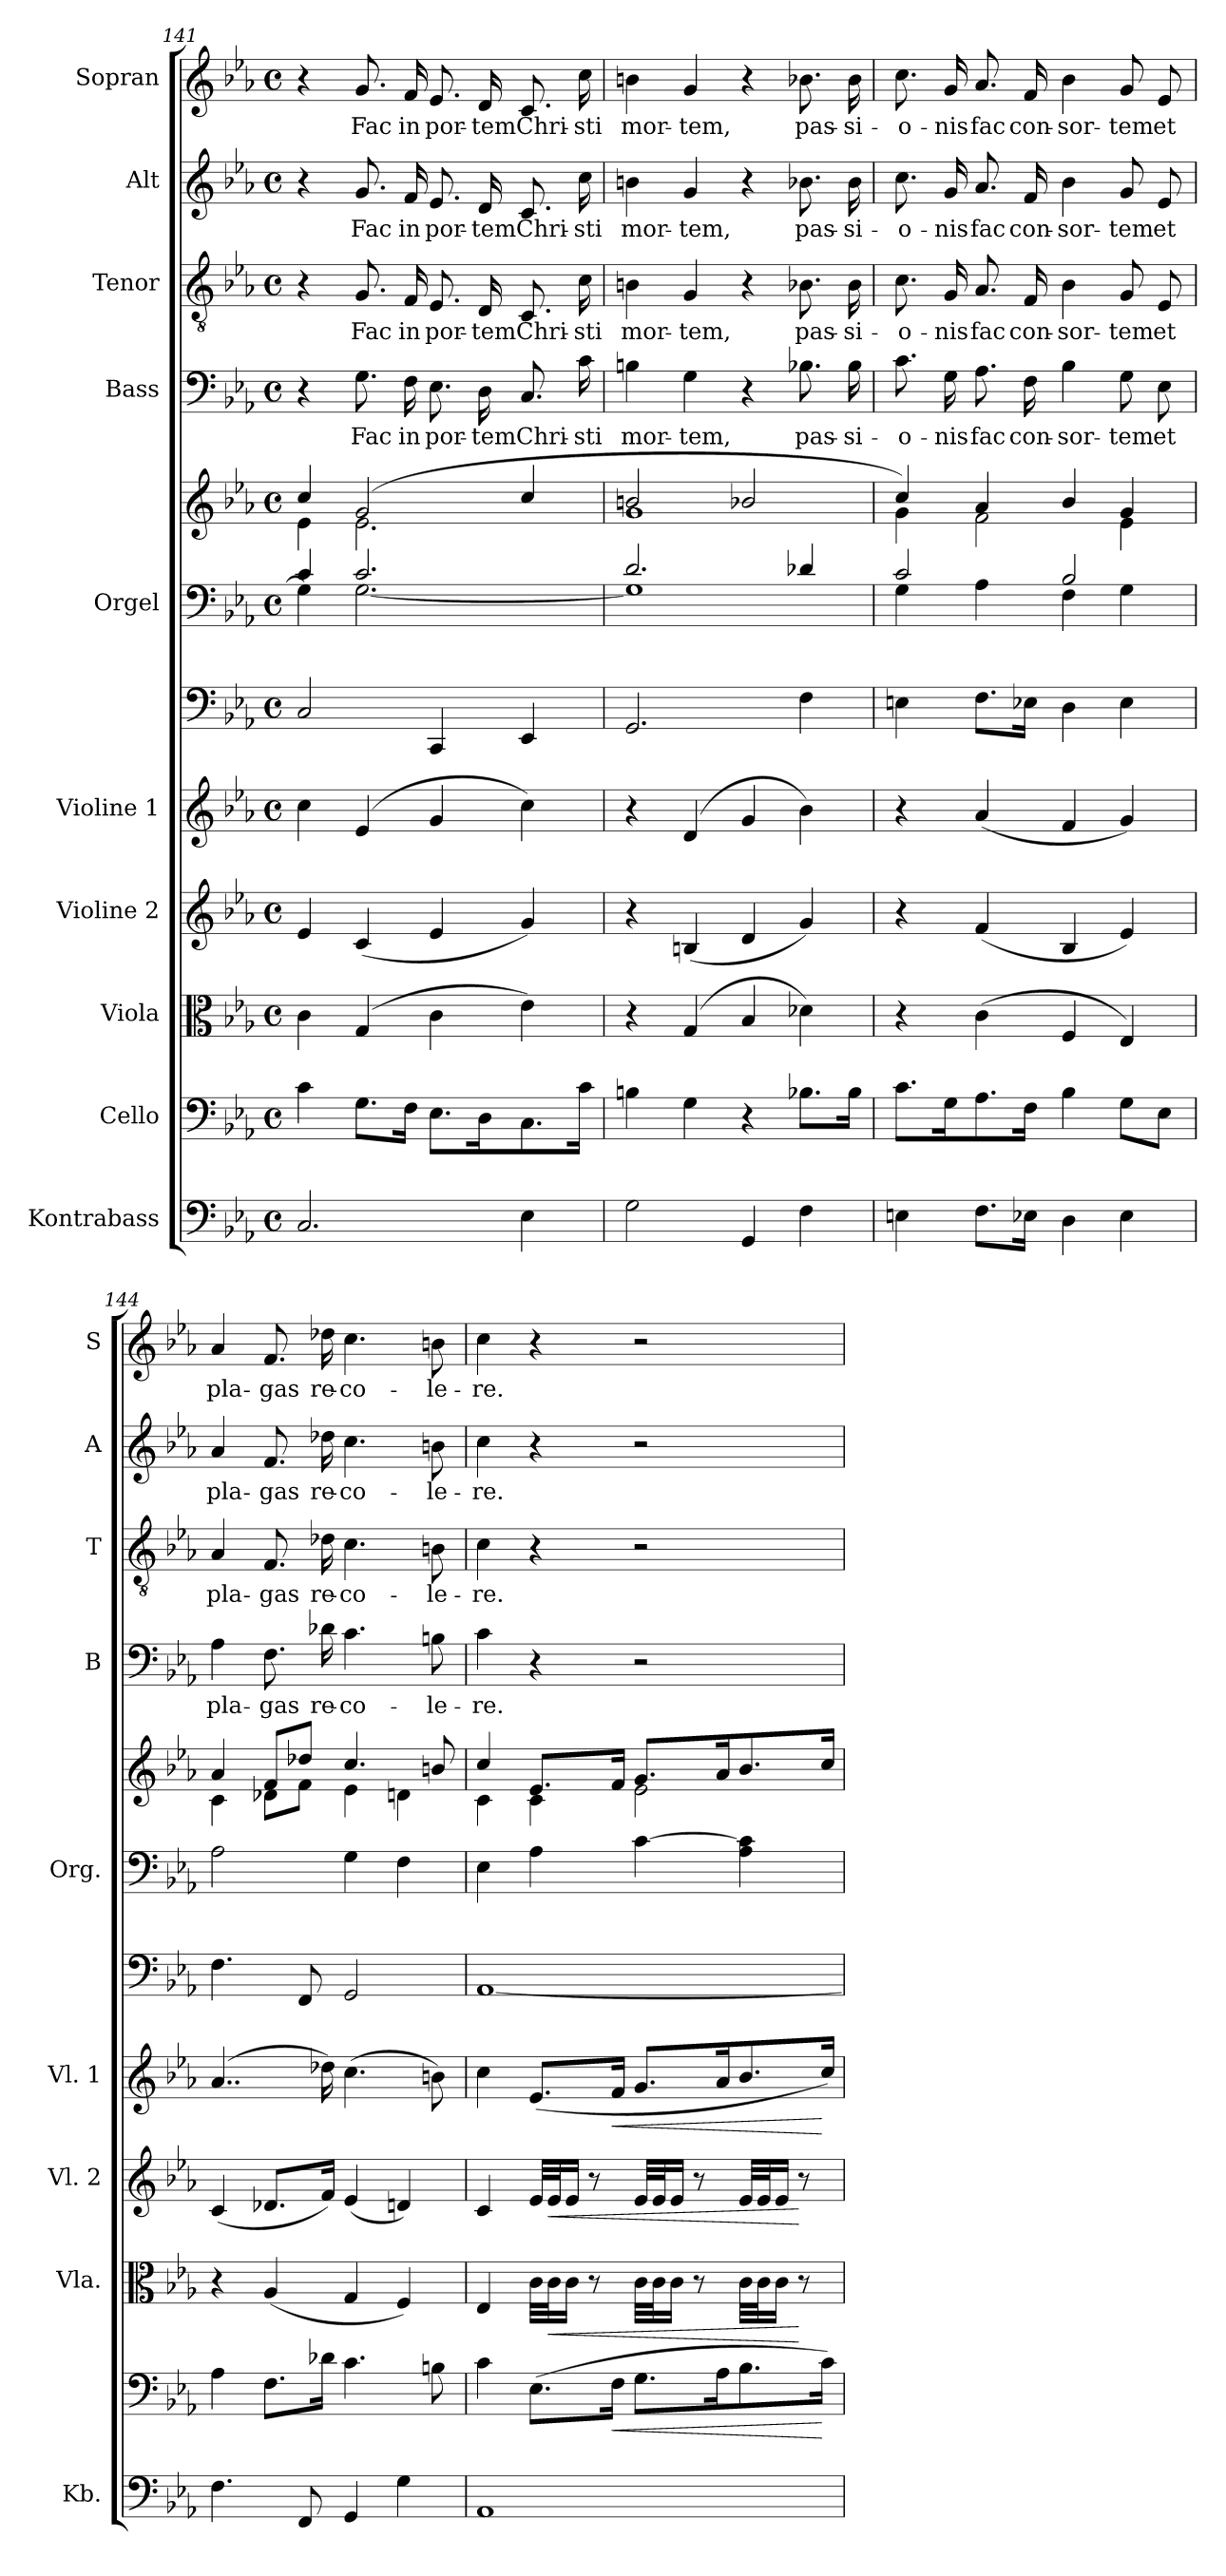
**kern	**kern	**dynam	**kern	**dynam	**kern	**dynam	**kern	**dynam	**kern	**kern	**kern	**kern	**text	**kern	**text	**kern	**text	**kern	**text
*part11	*part10	*part10	*part9	*part9	*part8	*part8	*part7	*part7	*part6	*part5	*part5	*part4	*part4	*part3	*part3	*part2	*part2	*part1	*part1
*staff12	*staff11	*staff11	*staff10	*staff10	*staff9	*staff9	*staff8	*staff8	*staff7	*staff6	*staff5	*staff4	*staff4	*staff3	*staff3	*staff2	*staff2	*staff1	*staff1
*I"Kontrabass	*I"Cello	*	*I"Viola	*	*I"Violine 2	*	*I"Violine 1	*	*	*I"Orgel	*	*I"Bass	*	*I"Tenor	*	*I"Alt	*	*I"Sopran	*
*I'Kb.	*	*	*I'Vla.	*	*I'Vl. 2	*	*I'Vl. 1	*	*	*I'Org.	*	*I'B	*	*I'T	*	*I'A	*	*I'S	*
*clefF4	*clefF4	*	*clefC3	*	*clefG2	*	*clefG2	*	*clefF4	*clefF4	*clefG2	*clefF4	*	*clefGv2	*	*clefG2	*	*clefG2	*
*ITrd7c12	*	*	*	*	*	*	*	*	*	*	*	*	*	*	*	*	*	*	*
*k[b-e-a-]	*k[b-e-a-]	*	*k[b-e-a-]	*	*k[b-e-a-]	*	*k[b-e-a-]	*	*k[b-e-a-]	*k[b-e-a-]	*k[b-e-a-]	*k[b-e-a-]	*	*k[b-e-a-]	*	*k[b-e-a-]	*	*k[b-e-a-]	*
*E-:	*E-:	*	*E-:	*	*E-:	*	*E-:	*	*E-:	*E-:	*E-:	*E-:	*	*E-:	*	*E-:	*	*E-:	*
*M4/4	*M4/4	*	*M4/4	*	*M4/4	*	*M4/4	*	*M4/4	*M4/4	*M4/4	*M4/4	*	*M4/4	*	*M4/4	*	*M4/4	*
*met(c)	*met(c)	*	*met(c)	*	*met(c)	*	*met(c)	*	*met(c)	*met(c)	*met(c)	*met(c)	*	*met(c)	*	*met(c)	*	*met(c)	*
=141	=141	=141	=141	=141	=141	=141	=141	=141	=141	=141	=141	=141	=141	=141	=141	=141	=141	=141	=141
*	*	*	*	*	*	*	*	*	*	*^	*^	*	*	*	*	*	*	*	*
2.CC/	4c\	.	4c\	.	4e-/	.	4cc\	.	2C/	4c/	4G\]	4cc/	4e-\	4r	.	4r	.	4r	.	4r	.
!	!	!	!	!	!	!	!	!	!	!	!	!	!	!	!LO:LY:b	!	!LO:LY:b	!	!LO:LY:b	!	!LO:LY:b
.	8.G\L	.	(4G/	.	(<4c/	.	(4e-/	.	.	2.c/	[<2.G\	(2g/	2.e-\	8.G\	Fac	8.G/	Fac	8.g/	Fac	8.g/	Fac
!	!	!	!	!	!	!	!	!	!	!	!	!	!	!	!LO:LY:b	!	!LO:LY:b	!	!LO:LY:b	!	!LO:LY:b
.	16F\Jk	.	.	.	.	.	.	.	.	.	.	.	.	16F\	in	16F/	in	16f/	in	16f/	in
!	!	!	!	!	!	!	!	!	!	!	!	!	!	!	!LO:LY:b	!	!LO:LY:b	!	!LO:LY:b	!	!LO:LY:b
.	8.E-\L	.	4c\	.	4e-/	.	4g/	.	4CC/	.	.	.	.	8.E-\	por-	8.E-/	por-	8.e-/	por-	8.e-/	por-
!	!	!	!	!	!	!	!	!	!	!	!	!	!	!	!LO:LY:b	!	!LO:LY:b	!	!LO:LY:b	!	!LO:LY:b
.	16D\k	.	.	.	.	.	.	.	.	.	.	.	.	16D\	-tem	16D/	-tem	16d/	-tem	16d/	-tem
!	!	!	!	!	!	!	!	!	!	!	!	!	!	!	!LO:LY:b	!	!LO:LY:b	!	!LO:LY:b	!	!LO:LY:b
4EE-\	8.C\	.	4e-\)	.	4g/)	.	4cc\)	.	4EE-/	.	.	4cc/	.	8.C/	Chri-	8.C/	Chri-	8.c/	Chri-	8.c/	Chri-
!	!	!	!	!	!	!	!	!	!	!	!	!	!	!	!LO:LY:b	!	!LO:LY:b	!	!LO:LY:b	!	!LO:LY:b
.	16c\Jk	.	.	.	.	.	.	.	.	.	.	.	.	16c\	-sti	16c\	-sti	16cc\	-sti	16cc\	-sti
!!LO:PB:g=z
=142	=142	=142	=142	=142	=142	=142	=142	=142	=142	=142	=142	=142	=142	=142	=142	=142	=142	=142	=142	=142	=142
!	!	!	!	!	!	!	!	!	!	!	!	!	!	!	!LO:LY:b	!	!LO:LY:b	!	!LO:LY:b	!	!LO:LY:b
2GG\	4Bn\	.	4r	.	4r	.	4r	.	2.GG/	2.d/	1G]	2bn/	1g	4Bn\	mor-	4Bn\	mor-	4bn\	mor-	4bn\	mor-
!	!	!	!	!	!	!	!	!	!	!	!	!	!	!	!LO:LY:b	!	!LO:LY:b	!	!LO:LY:b	!	!LO:LY:b
.	4G\	.	(<4G/	.	(<4Bn/	.	(<4d/	.	.	.	.	.	.	4G\	-tem,	4G/	-tem,	4g/	-tem,	4g/	-tem,
4GGG/	4r	.	4B-/	.	4d/	.	4g/	.	.	.	.	2b-X/	.	4r	.	4r	.	4r	.	4r	.
!	!	!	!	!	!	!	!	!	!	!	!	!	!	!	!LO:LY:b	!	!LO:LY:b	!	!LO:LY:b	!	!LO:LY:b
4FF\	8.B-X\L	.	4d-X\)	.	4g/)	.	4b-\)	.	4F\	4d-X/	.	.	.	8.B-X\	pas-	8.B-X\	pas-	8.b-X\	pas-	8.b-X\	pas-
!	!	!	!	!	!	!	!	!	!	!	!	!	!	!	!LO:LY:b	!	!LO:LY:b	!	!LO:LY:b	!	!LO:LY:b
.	16B-\Jk	.	.	.	.	.	.	.	.	.	.	.	.	16B-\	-si-	16B-\	-si-	16b-\	-si-	16b-\	-si-
=143	=143	=143	=143	=143	=143	=143	=143	=143	=143	=143	=143	=143	=143	=143	=143	=143	=143	=143	=143	=143	=143
!	!	!	!	!	!	!	!	!	!	!	!	!	!	!	!LO:LY:b	!	!LO:LY:b	!	!LO:LY:b	!	!LO:LY:b
4EEn\	8.c\L	.	4r	.	4r	.	4r	.	4En\	2c/	4G\	4cc/)	4g\	8.c\	-o-	8.c\	-o-	8.cc\	-o-	8.cc\	-o-
!	!	!	!	!	!	!	!	!	!	!	!	!	!	!	!LO:LY:b	!	!LO:LY:b	!	!LO:LY:b	!	!LO:LY:b
.	16G\k	.	.	.	.	.	.	.	.	.	.	.	.	16G\	-nis	16G/	-nis	16g/	-nis	16g/	-nis
!	!	!	!	!	!	!	!	!	!	!	!	!	!	!	!LO:LY:b	!	!LO:LY:b	!	!LO:LY:b	!	!LO:LY:b
8.FF\L	8.A-\	.	(>4c\	.	(<4f/	.	(<4a-/	.	8.F\L	.	4A-\	4a-/	2f\	8.A-\	fac	8.A-/	fac	8.a-/	fac	8.a-/	fac
!	!	!	!	!	!	!	!	!	!	!	!	!	!	!	!LO:LY:b	!	!LO:LY:b	!	!LO:LY:b	!	!LO:LY:b
16EE-X\Jk	16F\Jk	.	.	.	.	.	.	.	16E-X\Jk	.	.	.	.	16F\	con-	16F/	con-	16f/	con-	16f/	con-
!	!	!	!	!	!	!	!	!	!	!	!	!	!	!	!LO:LY:b	!	!LO:LY:b	!	!LO:LY:b	!	!LO:LY:b
4DD\	4B-\	.	4F/	.	4B-/	.	4f/	.	4D\	2B-/	4F\	4b-/	.	4B-\	-sor-	4B-\	-sor-	4b-\	-sor-	4b-\	-sor-
!	!	!	!	!	!	!	!	!	!	!	!	!	!	!	!LO:LY:b	!	!LO:LY:b	!	!LO:LY:b	!	!LO:LY:b
4EE-\	8G\L	.	4E-/)	.	4e-/)	.	4g/)	.	4E-\	.	4G\	4g/	4e-\	8G\	-tem	8G/	-tem	8g/	-tem	8g/	-tem
!	!	!	!	!	!	!	!	!	!	!	!	!	!	!	!LO:LY:b	!	!LO:LY:b	!	!LO:LY:b	!	!LO:LY:b
.	8E-\J	.	.	.	.	.	.	.	.	.	.	.	.	8E-\	et	8E-/	et	8e-/	et	8e-/	et
*	*	*	*	*	*	*	*	*	*	*v	*v	*	*	*	*	*	*	*	*	*	*
=144	=144	=144	=144	=144	=144	=144	=144	=144	=144	=144	=144	=144	=144	=144	=144	=144	=144	=144	=144	=144
!	!	!	!	!	!	!	!	!	!	!	!	!	!	!LO:LY:b	!	!LO:LY:b	!	!LO:LY:b	!	!LO:LY:b
4.FF\	4A-\	.	4r	.	(<4c/	.	(4..a-/	.	4.F\	2A-\	4a-/	4c\	4A-\	pla-	4A-/	pla-	4a-/	pla-	4a-/	pla-
!	!	!	!	!	!	!	!	!	!	!	!	!	!	!LO:LY:b	!	!LO:LY:b	!	!LO:LY:b	!	!LO:LY:b
.	8.F\L	.	(<4A-/	.	8.d-X/L	.	.	.	.	.	8f/L	8d-X\L	8.F\	-gas	8.F/	-gas	8.f/	-gas	8.f/	-gas
8FFF/	.	.	.	.	.	.	.	.	8FF/	.	8dd-X/J	8f\J	.	.	.	.	.	.	.	.
!	!	!	!	!	!	!	!	!	!	!	!	!	!	!LO:LY:b	!	!LO:LY:b	!	!LO:LY:b	!	!LO:LY:b
.	16d-X\Jk	.	.	.	16f/Jk)	.	16dd-X\)	.	.	.	.	.	16d-X\	re-	16d-X\	re-	16dd-X\	re-	16dd-X\	re-
!	!	!	!	!	!	!	!	!	!	!	!	!	!	!LO:LY:b	!	!LO:LY:b	!	!LO:LY:b	!	!LO:LY:b
4GGG/	4.c\	.	4G/	.	(<4e-/	.	(>4.cc\	.	2GG/	4G\	4.cc/	4e-\	4.c\	-co-	4.c\	-co-	4.cc\	-co-	4.cc\	-co-
4GG\	.	.	4F/)	.	4dn/)	.	.	.	.	4F\	.	4dn\	.	.	.	.	.	.	.	.
!	!	!	!	!	!	!	!	!	!	!	!	!	!	!LO:LY:b	!	!LO:LY:b	!	!LO:LY:b	!	!LO:LY:b
.	8Bn\	.	.	.	.	.	8bn\)	.	.	.	8bn/	.	8Bn\	-le-	8Bn\	-le-	8bn\	-le-	8bn\	-le-
!!LO:PB:g=z
=145	=145	=145	=145	=145	=145	=145	=145	=145	=145	=145	=145	=145	=145	=145	=145	=145	=145	=145	=145	=145
!	!	!	!	!	!	!	!	!	!	!	!	!	!	!LO:LY:b	!	!LO:LY:b	!	!LO:LY:b	!	!LO:LY:b
1AAA-	4c\	.	4E-/	.	4c/	.	4cc\	.	[1AA-	4E-\	4cc/	4c\	4c\	-re.	4c\	-re.	4cc\	-re.	4cc\	-re.
.	(>8.E-\L	.	32c\LLL	.	32e-/LLL	.	(<8.e-/L	.	.	4A-\	8.e-/L	4c\	4r	.	4r	.	4r	.	4r	.
!	!	!	!	!LO:HP:b	!	!LO:HP:b	!	!	!	!	!	!	!	!	!	!	!	!	!	!
.	.	.	32c\J	<	32e-/J	<	.	.	.	.	.	.	.	.	.	.	.	.	.	.
.	.	.	16c\JJ	.	16e-/JJ	.	.	.	.	.	.	.	.	.	.	.	.	.	.	.
.	.	.	8r	.	8r	.	.	.	.	.	.	.	.	.	.	.	.	.	.	.
!	!	!LO:HP:b	!	!	!	!	!	!LO:HP:b	!	!	!	!	!	!	!	!	!	!	!	!
.	16F\Jk	<	.	.	.	.	16f/Jk	<	.	.	16f/Jk	.	.	.	.	.	.	.	.	.
.	8.G\L	.	32c\LLL	.	32e-/LLL	.	8.g/L	.	.	[4c\	8.g/L	2e-\	2r	.	2r	.	2r	.	2r	.
.	.	.	32c\J	.	32e-/J	.	.	.	.	.	.	.	.	.	.	.	.	.	.	.
.	.	.	16c\JJ	.	16e-/JJ	.	.	.	.	.	.	.	.	.	.	.	.	.	.	.
.	.	.	8r	.	8r	.	.	.	.	.	.	.	.	.	.	.	.	.	.	.
.	16A-\k	.	.	.	.	.	16a-/k	.	.	.	16a-/k	.	.	.	.	.	.	.	.	.
.	8.B-\	.	32c\LLL	.	32e-/LLL	.	8.b-/	.	.	4A-\ 4c\]	8.b-/	.	.	.	.	.	.	.	.	.
.	.	.	32c\J	.	32e-/J	.	.	.	.	.	.	.	.	.	.	.	.	.	.	.
.	.	.	16c\JJ	.	16e-/JJ	.	.	.	.	.	.	.	.	.	.	.	.	.	.	.
.	.	.	8r	[	8r	[	.	.	.	.	.	.	.	.	.	.	.	.	.	.
.	16c\Jk)	[	.	.	.	.	16cc/Jk)	[	.	.	16cc/Jk	.	.	.	.	.	.	.	.	.
*	*	*	*	*	*	*	*	*	*	*	*v	*v	*	*	*	*	*	*	*	*
=	=	=	=	=	=	=	=	=	=	=	=	=	=	=	=	=	=	=	=
*-	*-	*-	*-	*-	*-	*-	*-	*-	*-	*-	*-	*-	*-	*-	*-	*-	*-	*-	*-
